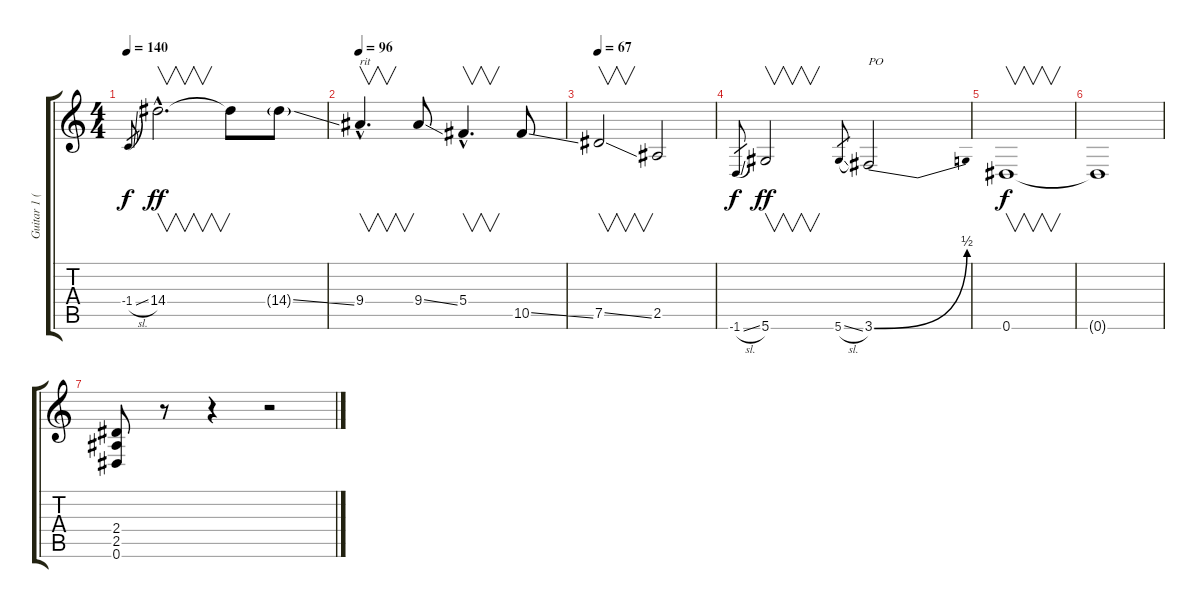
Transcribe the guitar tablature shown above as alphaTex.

\track ("Guitar 1 (Slash)" "Guitar 1 (") {instrument overdrivenguitar}
\staff {score tabs}
\tuning (Eb4 Bb3 Gb3 Db3 Ab2 Eb2) {hide}
\ts (4 4)
\tempo 140
\clef g2
\ks c
-1.4{sl}.8{gr dy f} 14.4{hac}.2{v d dy ff} 14.4{t}.8 14.4{ss g}.8 |
\tempo 96
9.4{hac}.4{v d txt "rit"} 9.4{ss}.8 5.4{hac}.4{v d} 10.5{ss}.8 |
\tempo 67
7.5{ss}.2{v} 2.5.2 |
-1.6{sl}.8{gr dy f} 5.6.2{v dy ff} 5.6{sl}.8{gr} 3.6{be (bend 0 0 60 2)}.2{txt "PO"} |
0.6.1{v dy f} |
0.6{t}.1 |
(2.4 2.5 0.6).8 r.8 r.4 r.2
